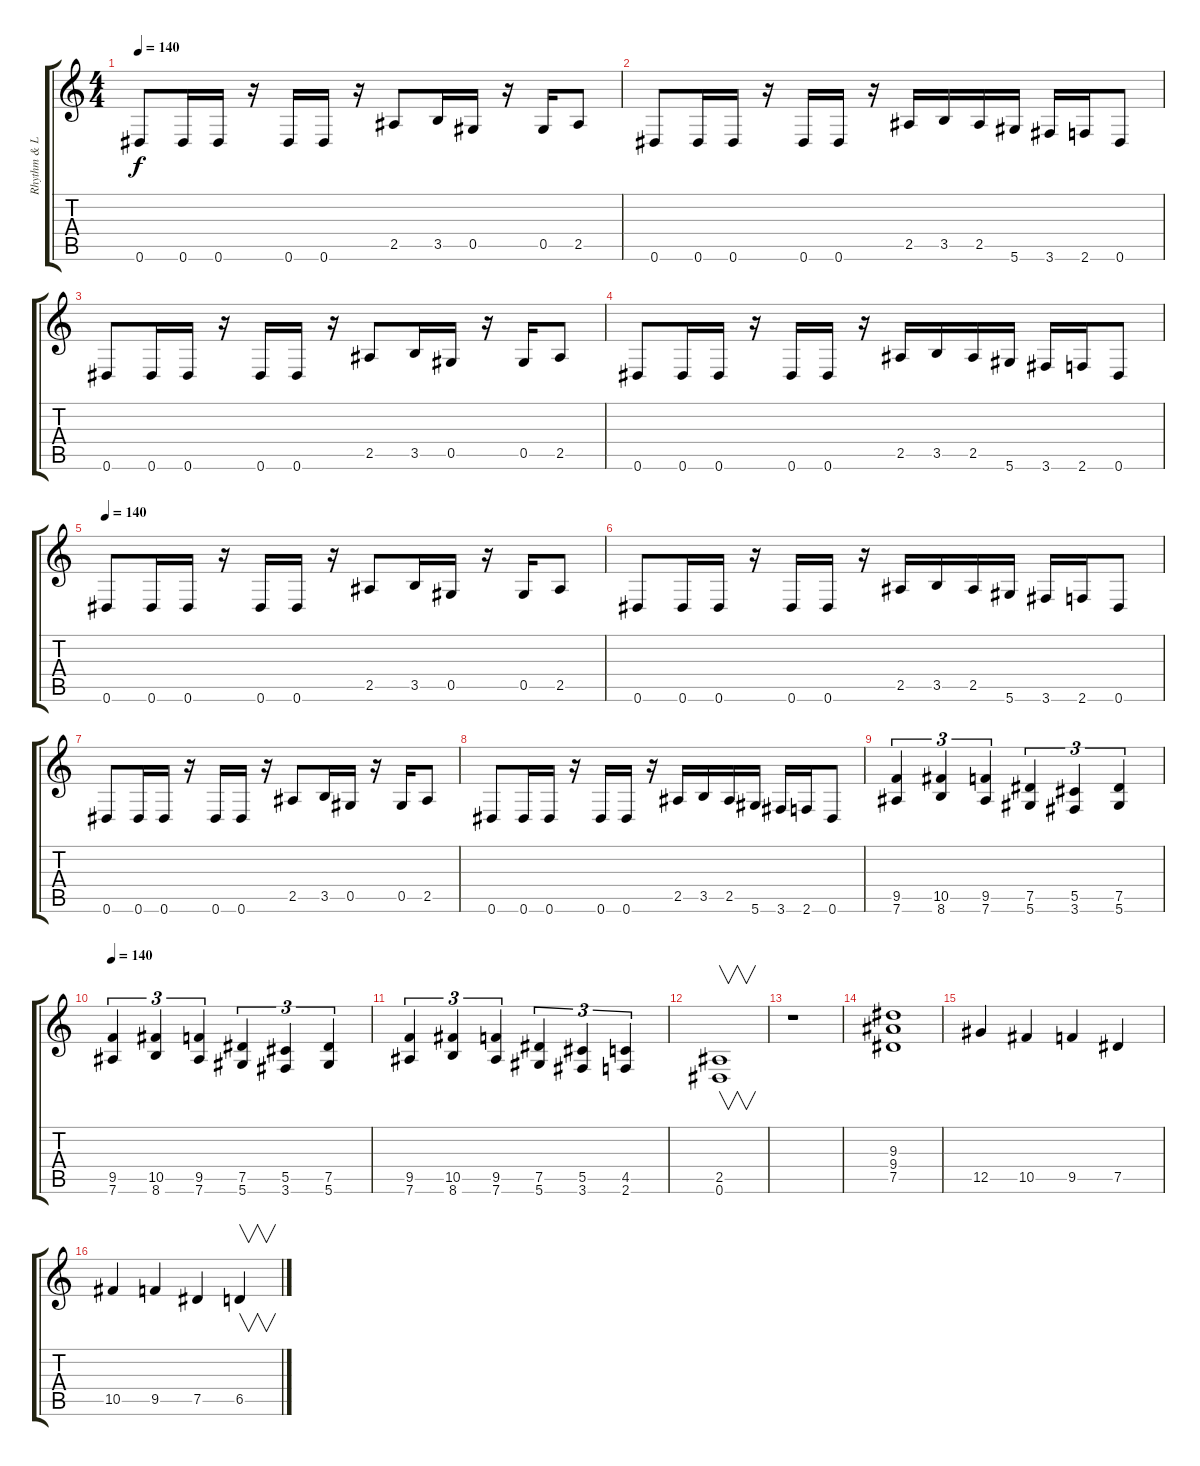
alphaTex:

\track ("Rhythm & Lead" "Rhythm & L") {instrument distortionguitar}
\staff {score tabs}
\tuning (Eb4 Bb3 Gb3 Db3 Ab2 Eb2) {hide}
\ts (4 4)
\tempo 140
\clef g2
\ks c
0.6.8{dy f} 0.6.16 0.6.16 r.16 0.6.16 0.6.16 r.16 2.5.8 3.5.16 0.5.16 r.16 0.5.16 2.5.8 |
0.6.8 0.6.16 0.6.16 r.16 0.6.16 0.6.16 r.16 2.5.16 3.5.16 2.5.16 5.6.16 3.6.16 2.6.16 0.6.8 |
0.6.8 0.6.16 0.6.16 r.16 0.6.16 0.6.16 r.16 2.5.8 3.5.16 0.5.16 r.16 0.5.16 2.5.8 |
0.6.8 0.6.16 0.6.16 r.16 0.6.16 0.6.16 r.16 2.5.16 3.5.16 2.5.16 5.6.16 3.6.16 2.6.16 0.6.8 |
\tempo 140
0.6.8 0.6.16 0.6.16 r.16 0.6.16 0.6.16 r.16 2.5.8 3.5.16 0.5.16 r.16 0.5.16 2.5.8 |
0.6.8 0.6.16 0.6.16 r.16 0.6.16 0.6.16 r.16 2.5.16 3.5.16 2.5.16 5.6.16 3.6.16 2.6.16 0.6.8 |
0.6.8 0.6.16 0.6.16 r.16 0.6.16 0.6.16 r.16 2.5.8 3.5.16 0.5.16 r.16 0.5.16 2.5.8 |
0.6.8 0.6.16 0.6.16 r.16 0.6.16 0.6.16 r.16 2.5.16 3.5.16 2.5.16 5.6.16 3.6.16 2.6.16 0.6.8 |
(9.5 7.6).4{tu (3 2)} (10.5 8.6).4{tu (3 2)} (9.5 7.6).4{tu (3 2)} (7.5 5.6).4{tu (3 2)} (5.5 3.6).4{tu (3 2)} (7.5 5.6).4{tu (3 2)} |
\tempo 140
(9.5 7.6).4{tu (3 2)} (10.5 8.6).4{tu (3 2)} (9.5 7.6).4{tu (3 2)} (7.5 5.6).4{tu (3 2)} (5.5 3.6).4{tu (3 2)} (7.5 5.6).4{tu (3 2)} |
(9.5 7.6).4{tu (3 2)} (10.5 8.6).4{tu (3 2)} (9.5 7.6).4{tu (3 2)} (7.5 5.6).4{tu (3 2)} (5.5 3.6).4{tu (3 2)} (4.5 2.6).4{tu (3 2)} |
(2.5 0.6).1{v} |
r.1 |
(9.3 9.4 7.5).1 |
12.5.4 10.5.4 9.5.4 7.5.4 |
10.5.4 9.5.4 7.5.4 6.5.4{v}
